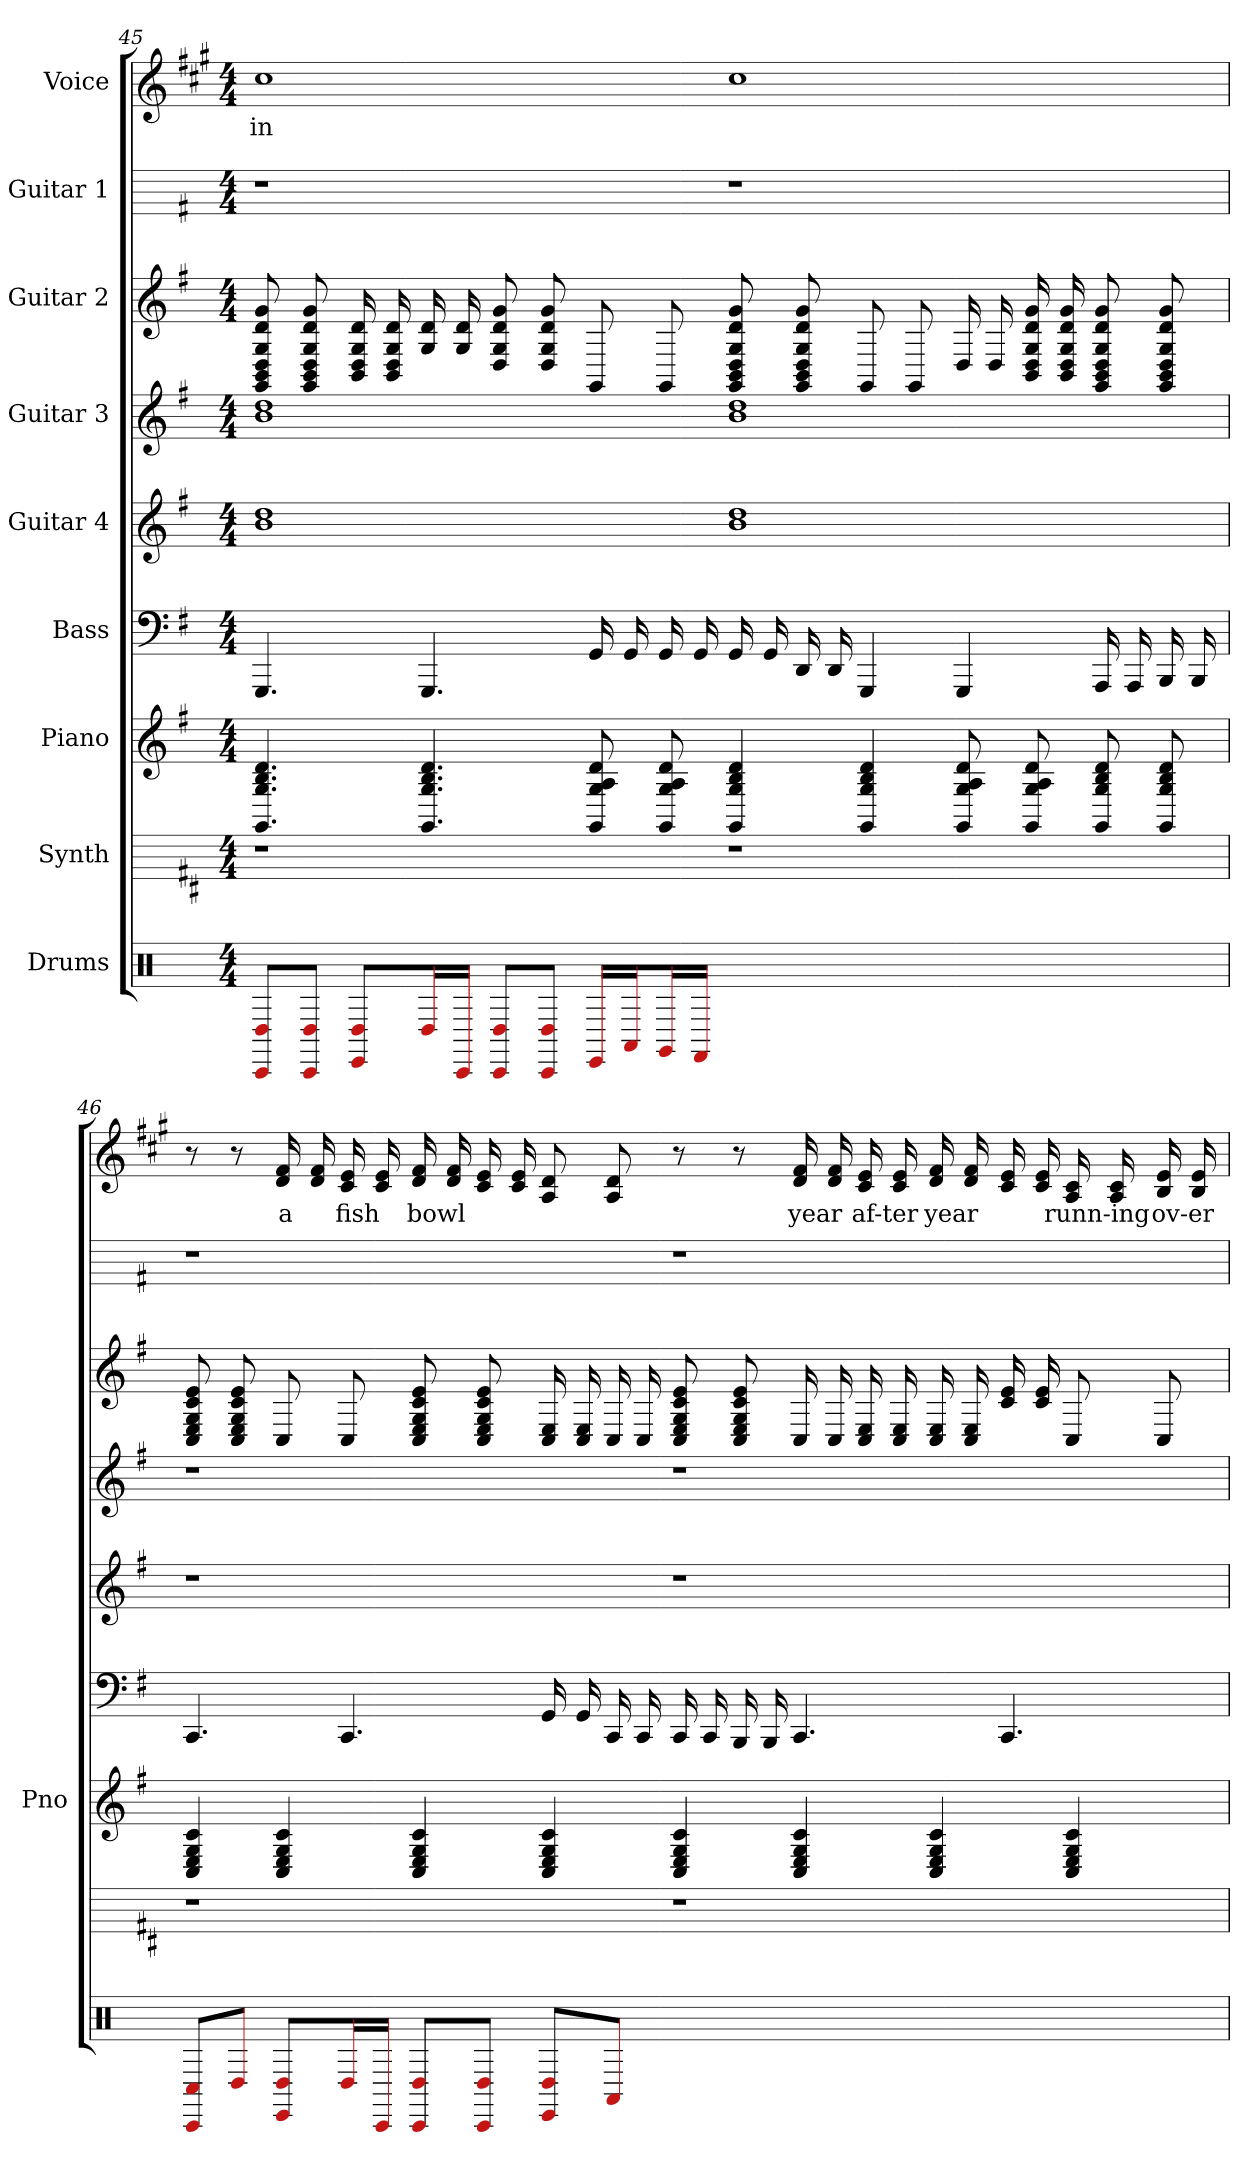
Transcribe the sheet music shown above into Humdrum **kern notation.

**kern	**kern	**kern	**kern	**kern	**kern	**kern	**kern	**kern	**text
*part9	*part8	*part7	*part6	*part5	*part4	*part3	*part2	*part1	*part1
*staff9	*staff8	*staff7	*staff6	*staff5	*staff4	*staff3	*staff2	*staff1	*staff1
*I"Drums	*I"Synth	*I"Piano	*I"Bass	*I"Guitar 4	*I"Guitar 3	*I"Guitar 2	*I"Guitar 1	*I"Voice	*
*	*	*I'Pno	*	*	*	*	*	*	*
*clefX	*	*	*	*	*	*	*	*	*
*	*ITrd4c7	*	*	*	*	*	*	*ITrd1c2	*
*k[]	*k[f#]	*k[f#]	*k[f#]	*k[f#]	*k[f#]	*k[f#]	*k[f#]	*k[f#]	*
*M4/4	*M4/4	*M4/4	*M4/4	*M4/4	*M4/4	*M4/4	*M4/4	*M4/4	*
=45	=45	=45	=45	=45	=45	=45	=45	=45	=45
8D#/ 8CC/L	1r	4.d 4.B 4.G 4.GG	4.GGG	1dd 1b	1dd 1b	8g 8d 8G 8D 8BB 8GG	1r	1b	in
8D#/ 8CC/J	.	.	.	.	.	8g 8d 8G 8D 8BB 8GG	.	.	.
8D#/ 8EE/L	.	.	.	.	.	16d 16G 16D 16BB	.	.	.
.	.	.	.	.	.	16d 16G 16D 16BB	.	.	.
16D#/L	.	4.d 4.B 4.G 4.GG	4.GGG	.	.	16d 16G	.	.	.
16CC/JJ	.	.	.	.	.	16d 16G	.	.	.
8D#/ 8CC/L	.	.	.	.	.	8g 8d 8G 8D	.	.	.
8D#/ 8CC/J	.	.	.	.	.	8g 8d 8G 8D	.	.	.
16EE/LL	.	8d 8A 8G 8GG	16GG	.	.	8GG	.	.	.
16AA/J	.	.	16GG	.	.	.	.	.	.
16GG/L	.	8d 8A 8G 8GG	16GG	.	.	8GG	.	.	.
16FF/JJ	.	.	16GG	.	.	.	.	.	.
1ryy	1r	4d 4B 4G 4GG	16GG	1dd 1b	1dd 1b	8g 8d 8G 8D 8BB 8GG	1r	1b	.
.	.	.	16GG	.	.	.	.	.	.
.	.	.	16DD	.	.	8g 8d 8G 8D 8BB 8GG	.	.	.
.	.	.	16DD	.	.	.	.	.	.
.	.	4d 4B 4G 4GG	4GGG	.	.	8GG	.	.	.
.	.	.	.	.	.	8GG	.	.	.
.	.	8d 8A 8G 8GG	4GGG	.	.	16D	.	.	.
.	.	.	.	.	.	16D	.	.	.
.	.	8d 8A 8G 8GG	.	.	.	16g 16d 16G 16D 16BB	.	.	.
.	.	.	.	.	.	16g 16d 16G 16D 16BB	.	.	.
.	.	8d 8B 8G 8GG	16AAA	.	.	8g 8d 8G 8D 8BB 8GG	.	.	.
.	.	.	16AAA	.	.	.	.	.	.
.	.	8d 8B 8G 8GG	16BBB	.	.	8g 8d 8G 8D 8BB 8GG	.	.	.
.	.	.	16BBB	.	.	.	.	.	.
=46	=46	=46	=46	=46	=46	=46	=46	=46	=46
8C#/ 8CC/L	1r	4c 4G 4E 4C	4.CC	1r	1r	8e 8c 8G 8E 8C	1r	8r	.
8D#/J	.	.	.	.	.	8e 8c 8G 8E 8C	.	8r	.
8D#/ 8EE/L	.	4c 4G 4E 4C	.	.	.	8C	.	16e 16c	a
.	.	.	.	.	.	.	.	16e 16c	.
16D#/L	.	.	4.CC	.	.	8C	.	16d 16B	fish
16CC/JJ	.	.	.	.	.	.	.	16d 16B	.
8D#/ 8CC/L	.	4c 4G 4E 4C	.	.	.	8e 8c 8G 8E 8C	.	16e 16c	bowl
.	.	.	.	.	.	.	.	16e 16c	.
8D#/ 8CC/J	.	.	.	.	.	8e 8c 8G 8E 8C	.	16d 16B	.
.	.	.	.	.	.	.	.	16d 16B	.
8D#/ 8EE/L	.	4c 4G 4E 4C	16GG	.	.	16E 16C	.	8c 8G	.
.	.	.	16GG	.	.	16E 16C	.	.	.
8AA/J	.	.	16CC	.	.	16C	.	8c 8G	.
.	.	.	16CC	.	.	16C	.	.	.
1ryy	1r	4c 4G 4E 4C	16CC	1r	1r	8e 8c 8G 8E 8C	1r	8r	.
.	.	.	16CC	.	.	.	.	.	.
.	.	.	16BBB	.	.	8e 8c 8G 8E 8C	.	8r	.
.	.	.	16BBB	.	.	.	.	.	.
.	.	4c 4G 4E 4C	4.CC	.	.	16C	.	16e 16c	year
.	.	.	.	.	.	16C	.	16e 16c	.
.	.	.	.	.	.	16E 16C	.	16d 16B	af-ter
.	.	.	.	.	.	16E 16C	.	16d 16B	.
.	.	4c 4G 4E 4C	.	.	.	16E 16C	.	16e 16c	year
.	.	.	.	.	.	16E 16C	.	16e 16c	.
.	.	.	4.CC	.	.	16e 16c	.	16d 16B	.
.	.	.	.	.	.	16e 16c	.	16d 16B	.
.	.	4c 4G 4E 4C	.	.	.	8C	.	16B 16G	runn-ing
.	.	.	.	.	.	.	.	16B 16G	.
.	.	.	.	.	.	8C	.	16d 16A	ov-er
.	.	.	.	.	.	.	.	16d 16A	.
=	=	=	=	=	=	=	=	=	=
*-	*-	*-	*-	*-	*-	*-	*-	*-	*-
